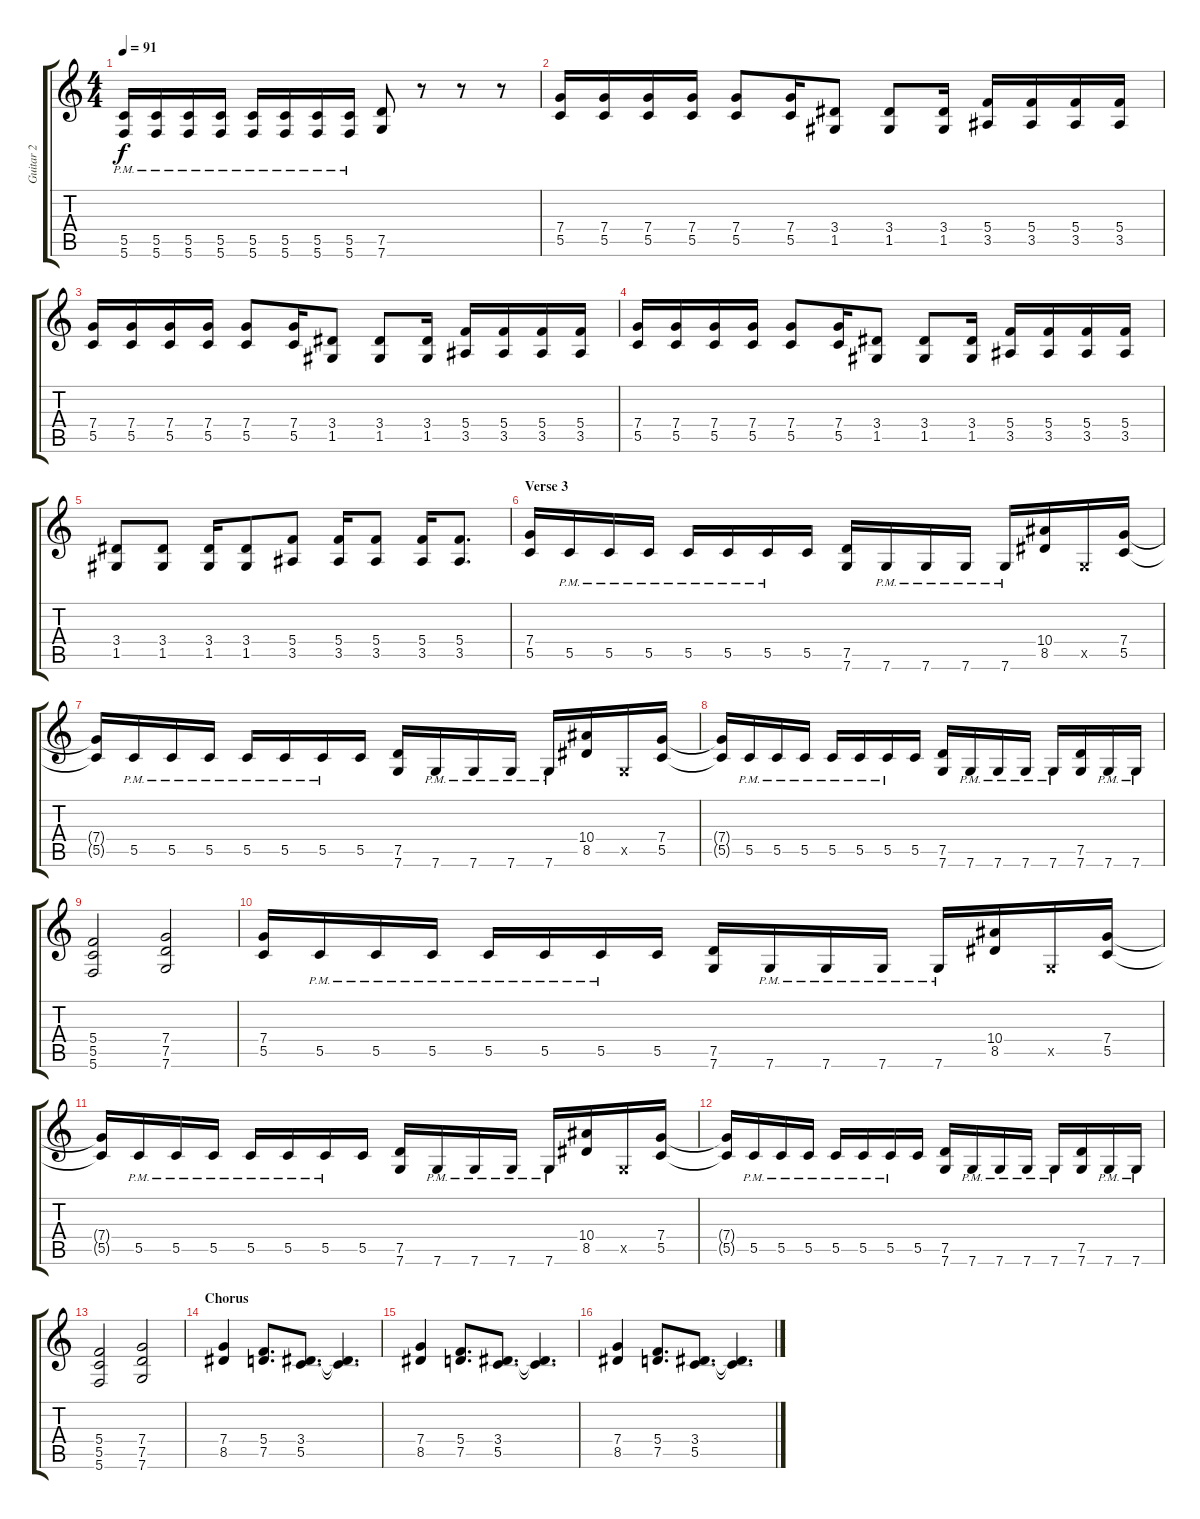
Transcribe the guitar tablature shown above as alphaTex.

\track ("Guitar 2" "Guitar 2") {instrument distortionguitar}
\staff {score tabs}
\tuning (D4 A3 F3 C3 G2 C2) {hide}
\ts (4 4)
\tempo 91
\clef g2
\ks c
(5.5{pm} 5.6{pm}).16{dy f} (5.5{pm} 5.6{pm}).16 (5.5{pm} 5.6{pm}).16 (5.5{pm} 5.6{pm}).16 (5.5{pm} 5.6{pm}).16 (5.5{pm} 5.6{pm}).16 (5.5{pm} 5.6{pm}).16 (5.5{pm} 5.6{pm}).16 (7.5 7.6).8 r.8 r.8 r.8 |
(7.4 5.5).16 (7.4 5.5).16 (7.4 5.5).16 (7.4 5.5).16 (7.4 5.5).8 (7.4 5.5).16 (3.4 1.5).8 (3.4 1.5).8 (3.4 1.5).16 (5.4 3.5).16 (5.4 3.5).16 (5.4 3.5).16 (5.4 3.5).16 |
(7.4 5.5).16 (7.4 5.5).16 (7.4 5.5).16 (7.4 5.5).16 (7.4 5.5).8 (7.4 5.5).16 (3.4 1.5).8 (3.4 1.5).8 (3.4 1.5).16 (5.4 3.5).16 (5.4 3.5).16 (5.4 3.5).16 (5.4 3.5).16 |
(7.4 5.5).16 (7.4 5.5).16 (7.4 5.5).16 (7.4 5.5).16 (7.4 5.5).8 (7.4 5.5).16 (3.4 1.5).8 (3.4 1.5).8 (3.4 1.5).16 (5.4 3.5).16 (5.4 3.5).16 (5.4 3.5).16 (5.4 3.5).16 |
(3.4 1.5).8 (3.4 1.5).8 (3.4 1.5).16 (3.4 1.5).8 (5.4 3.5).8 (5.4 3.5).16 (5.4 3.5).8 (5.4 3.5).16 (5.4 3.5).8{d} |
\section ("" "Verse 3")
(7.4 5.5).16 5.5{pm}.16 5.5{pm}.16 5.5{pm}.16 5.5{pm}.16 5.5{pm}.16 5.5{pm}.16 5.5.16 (7.5 7.6).16 7.6{pm}.16 7.6{pm}.16 7.6{pm}.16 7.6{pm}.16 (10.4 8.5).16 0.5{x}.16 (7.4 5.5).16 |
(7.4{t} 5.5{t}).16 5.5{pm}.16 5.5{pm}.16 5.5{pm}.16 5.5{pm}.16 5.5{pm}.16 5.5{pm}.16 5.5.16 (7.5 7.6).16 7.6{pm}.16 7.6{pm}.16 7.6{pm}.16 7.6{pm}.16 (10.4 8.5).16 0.5{x}.16 (7.4 5.5).16 |
(7.4{t} 5.5{t}).16 5.5{pm}.16 5.5{pm}.16 5.5{pm}.16 5.5{pm}.16 5.5{pm}.16 5.5{pm}.16 5.5.16 (7.5 7.6).16 7.6{pm}.16 7.6{pm}.16 7.6{pm}.16 7.6{pm}.16 (7.5 7.6).16 7.6{pm}.16 7.6{pm}.16 |
(5.4 5.5 5.6).2 (7.4 7.5 7.6).2 |
(7.4 5.5).16 5.5{pm}.16 5.5{pm}.16 5.5{pm}.16 5.5{pm}.16 5.5{pm}.16 5.5{pm}.16 5.5.16 (7.5 7.6).16 7.6{pm}.16 7.6{pm}.16 7.6{pm}.16 7.6{pm}.16 (10.4 8.5).16 0.5{x}.16 (7.4 5.5).16 |
(7.4{t} 5.5{t}).16 5.5{pm}.16 5.5{pm}.16 5.5{pm}.16 5.5{pm}.16 5.5{pm}.16 5.5{pm}.16 5.5.16 (7.5 7.6).16 7.6{pm}.16 7.6{pm}.16 7.6{pm}.16 7.6{pm}.16 (10.4 8.5).16 0.5{x}.16 (7.4 5.5).16 |
(7.4{t} 5.5{t}).16 5.5{pm}.16 5.5{pm}.16 5.5{pm}.16 5.5{pm}.16 5.5{pm}.16 5.5{pm}.16 5.5.16 (7.5 7.6).16 7.6{pm}.16 7.6{pm}.16 7.6{pm}.16 7.6{pm}.16 (7.5 7.6).16 7.6{pm}.16 7.6{pm}.16 |
(5.4 5.5 5.6).2 (7.4 7.5 7.6).2 |
\section ("" "Chorus")
(7.4 8.5).4 (5.4 7.5).8{d} (3.4 5.5).8{d} (3.4{t} 5.5{t}).4{d} |
(7.4 8.5).4 (5.4 7.5).8{d} (3.4 5.5).8{d} (3.4{t} 5.5{t}).4{d} |
(7.4 8.5).4 (5.4 7.5).8{d} (3.4 5.5).8{d} (3.4{t} 5.5{t}).4{d}
